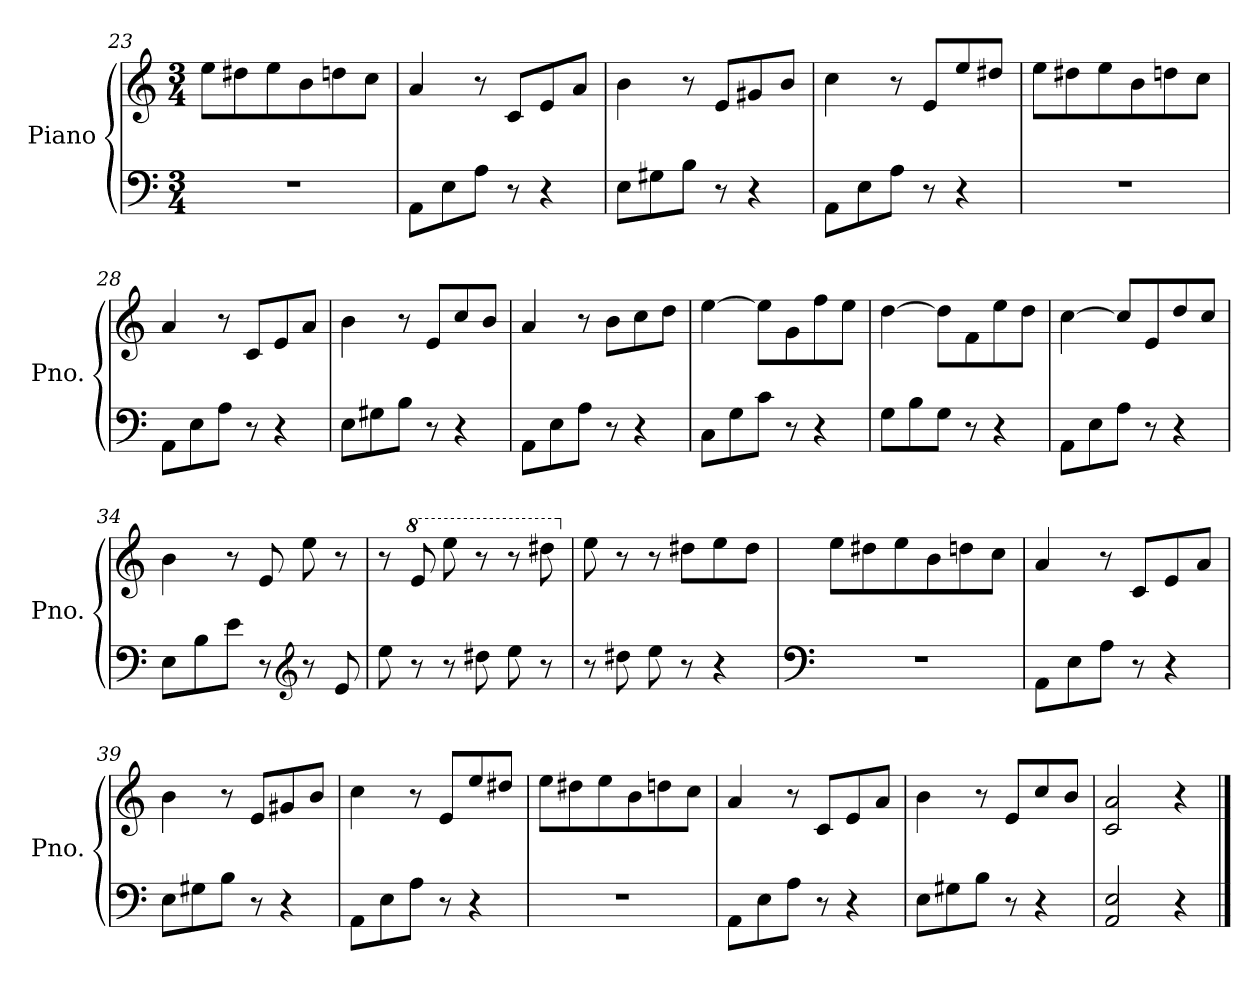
**kern	**kern
*part1	*part1
*staff2	*staff1
*I"Piano	*
*I'Pno.	*
*clefF4	*clefG2
*k[]	*k[]
*M3/4	*M3/4
=23	=23
2.r	8ee\L
.	8dd#X\
.	8ee\
.	8b\
.	8ddn\
.	8cc\J
=24	=24
8AA\L	4a/
8E\	.
8A\J	8r
8r	8c/L
4r	8e/
.	8a/J
=25	=25
8E\L	4b\
8G#X\	.
8B\J	8r
8r	8e/L
4r	8g#X/
.	8b/J
!!LO:LB:g=z
=26	=26
8AA\L	4cc\
8E\	.
8A\J	8r
8r	8e/L
4r	8ee/
.	8dd#X/J
=27	=27
2.r	8ee\L
.	8dd#X\
.	8ee\
.	8b\
.	8ddn\
.	8cc\J
=28	=28
8AA\L	4a/
8E\	.
8A\J	8r
8r	8c/L
4r	8e/
.	8a/J
=29	=29
8E\L	4b\
8G#X\	.
8B\J	8r
8r	8e/L
4r	8cc/
.	8b/J
=30	=30
8AA\L	4a/
8E\	.
8A\J	8r
8r	8b\L
4r	8cc\
.	8dd\J
=31	=31
8C\L	[4ee\
8G\	.
8c\J	8ee\L]
8r	8g\
4r	8ff\
.	8ee\J
=32	=32
8G\L	[4dd\
8B\	.
8G\J	8dd\L]
8r	8f\
4r	8ee\
.	8dd\J
!!LO:PB:g=z
=33	=33
8AA\L	[4cc\
8E\	.
8A\J	8cc/L]
8r	8e/
4r	8dd/
.	8cc/J
=34	=34
8E\L	4b\
8B\	.
8e\J	8r
8r	8e/
*clefG2	*
8r	8ee\
8e/	8r
=35	=35
8ee\	8r
*	*8va
8r	8ee/
8r	8eee\
8dd#X\	8r
8ee\	8r
8r	8ddd#X\
=36	=36
*	*X8va
8r	8ee\
8dd#X\	8r
8ee\	8r
8r	8dd#X\L
4r	8ee\
.	8dd#\J
=37	=37
*clefF4	*
2.r	8ee\L
.	8dd#X\
.	8ee\
.	8b\
.	8ddn\
.	8cc\J
=38	=38
8AA\L	4a/
8E\	.
8A\J	8r
8r	8c/L
4r	8e/
.	8a/J
!!LO:LB:g=z
=39	=39
8E\L	4b\
8G#X\	.
8B\J	8r
8r	8e/L
4r	8g#X/
.	8b/J
=40	=40
8AA\L	4cc\
8E\	.
8A\J	8r
8r	8e/L
4r	8ee/
.	8dd#X/J
=41	=41
2.r	8ee\L
.	8dd#X\
.	8ee\
.	8b\
.	8ddn\
.	8cc\J
=42	=42
8AA\L	4a/
8E\	.
8A\J	8r
8r	8c/L
4r	8e/
.	8a/J
=43	=43
8E\L	4b\
8G#X\	.
8B\J	8r
8r	8e/L
4r	8cc/
.	8b/J
=44	=44
2AA/ 2E/	2c/ 2a/
4r	4r
==	==
*-	*-
